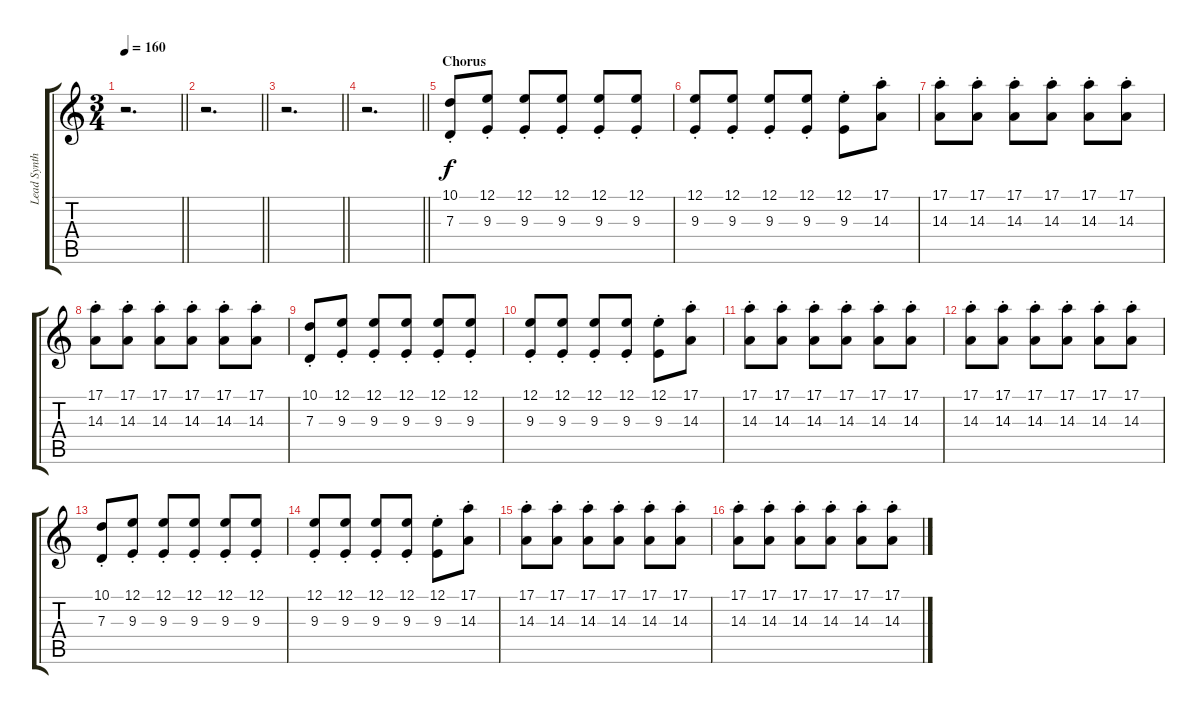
\track ("Lead Synth " "Lead Synth") {instrument lead1square}
\staff {score tabs}
\tuning (E4 B3 G3 D3 A2 D2) {hide}
\ts (3 4)
\tempo 160
\clef g2
\barLineRight lightlight
\ks c
r.2{d dy f} |
\barLineRight lightlight
r.2{d} |
\barLineRight lightlight
r.2{d} |
\barLineRight lightlight
r.2{d} |
\section ("" "Chorus")
(10.1{st} 7.3{st}).8{volume 11} (12.1{st} 9.3{st}).8 (12.1{st} 9.3{st}).8 (12.1{st} 9.3{st}).8 (12.1{st} 9.3{st}).8 (12.1{st} 9.3{st}).8 |
(12.1{st} 9.3{st}).8 (12.1{st} 9.3{st}).8 (12.1{st} 9.3{st}).8 (12.1{st} 9.3{st}).8 (12.1{st} 9.3{st}).8 (17.1{st} 14.3{st}).8 |
(17.1{st} 14.3{st}).8 (17.1{st} 14.3{st}).8 (17.1{st} 14.3{st}).8 (17.1{st} 14.3{st}).8 (17.1{st} 14.3{st}).8 (17.1{st} 14.3{st}).8 |
(17.1{st} 14.3{st}).8 (17.1{st} 14.3{st}).8 (17.1{st} 14.3{st}).8 (17.1{st} 14.3{st}).8 (17.1{st} 14.3{st}).8 (17.1{st} 14.3{st}).8 |
(10.1{st} 7.3{st}).8 (12.1{st} 9.3{st}).8 (12.1{st} 9.3{st}).8 (12.1{st} 9.3{st}).8 (12.1{st} 9.3{st}).8 (12.1{st} 9.3{st}).8 |
(12.1{st} 9.3{st}).8 (12.1{st} 9.3{st}).8 (12.1{st} 9.3{st}).8 (12.1{st} 9.3{st}).8 (12.1{st} 9.3{st}).8 (17.1{st} 14.3{st}).8 |
(17.1{st} 14.3{st}).8 (17.1{st} 14.3{st}).8 (17.1{st} 14.3{st}).8 (17.1{st} 14.3{st}).8 (17.1{st} 14.3{st}).8 (17.1{st} 14.3{st}).8 |
(17.1{st} 14.3{st}).8 (17.1{st} 14.3{st}).8 (17.1{st} 14.3{st}).8 (17.1{st} 14.3{st}).8 (17.1{st} 14.3{st}).8 (17.1{st} 14.3{st}).8 |
(10.1{st} 7.3{st}).8 (12.1{st} 9.3{st}).8 (12.1{st} 9.3{st}).8 (12.1{st} 9.3{st}).8 (12.1{st} 9.3{st}).8 (12.1{st} 9.3{st}).8 |
(12.1{st} 9.3{st}).8 (12.1{st} 9.3{st}).8 (12.1{st} 9.3{st}).8 (12.1{st} 9.3{st}).8 (12.1{st} 9.3{st}).8 (17.1{st} 14.3{st}).8 |
(17.1{st} 14.3{st}).8 (17.1{st} 14.3{st}).8 (17.1{st} 14.3{st}).8 (17.1{st} 14.3{st}).8 (17.1{st} 14.3{st}).8 (17.1{st} 14.3{st}).8 |
(17.1{st} 14.3{st}).8 (17.1{st} 14.3{st}).8 (17.1{st} 14.3{st}).8 (17.1{st} 14.3{st}).8 (17.1{st} 14.3{st}).8 (17.1{st} 14.3{st}).8
